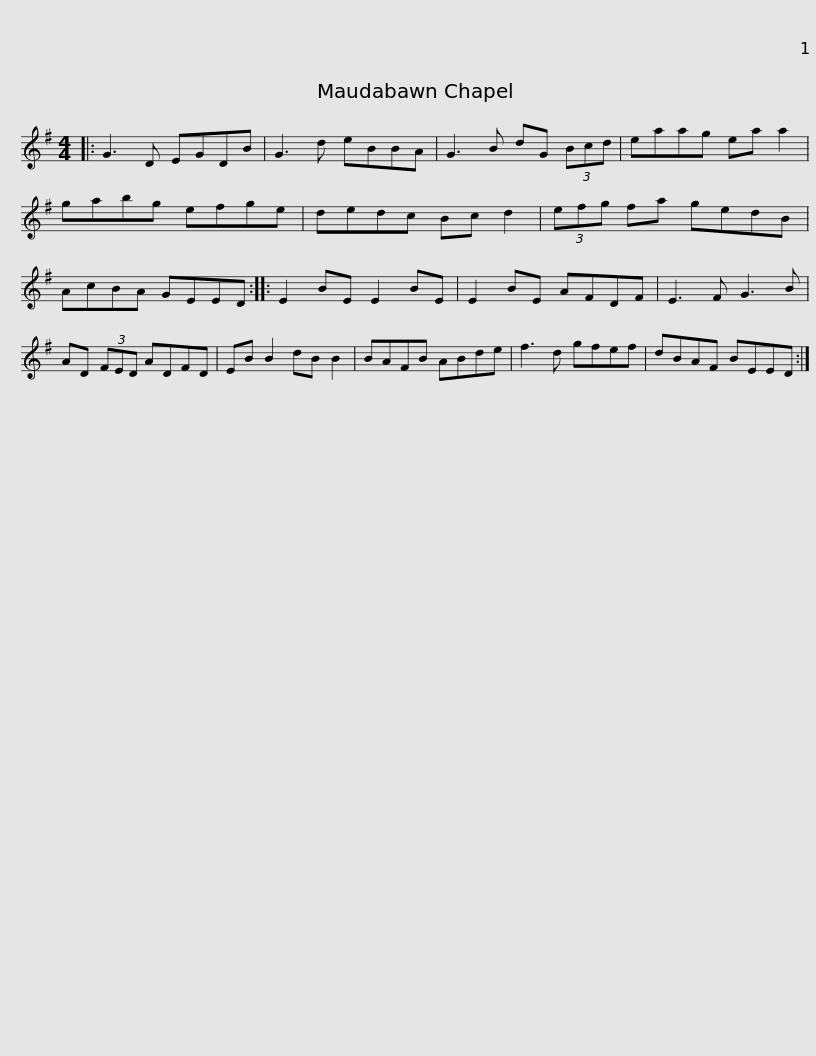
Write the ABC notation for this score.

X:1
L:1/8
M:4/4
I:linebreak $
K:G
V:1 treble
V:1
|: G3 D EGDB | G3 d eBBA | G3 B dG (3Bcd | eaag ea a2 | gabg efge |$ %5
 dedc Bc d2 | (3efg fa gedB | AcBA GEED :: E2 BE E2 BE | E2 BE AFDF | %10
 E3 F G3 B |$ AD (3FED ADFD | EB B2 dB B2 | BAFB ABde | f3 d gfef | %15
 dBAF BEED :| %16
